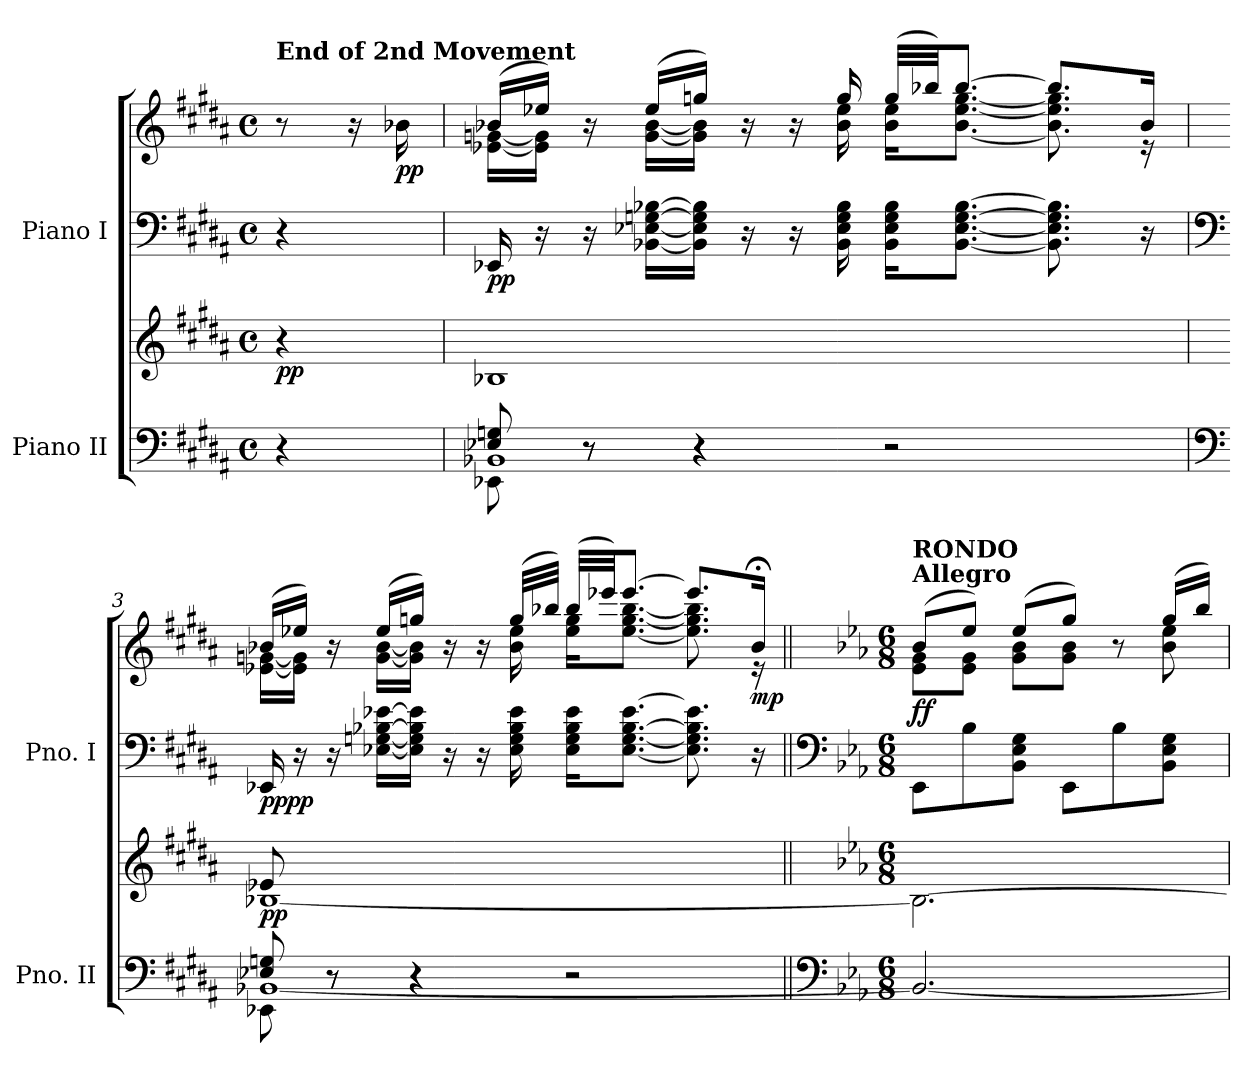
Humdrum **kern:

**kern	**kern	**dynam	**kern	**kern	**dynam
*part2	*part2	*part2	*part1	*part1	*part1
*staff4	*staff3	*staff3/4	*staff2	*staff1	*staff1/2
*I"Piano II	*	*	*I"Piano I	*	*
*I'Pno. II	*	*	*I'Pno. I	*	*
*clefF4	*clefG2	*	*clefF4	*clefG2	*
*k[f#c#g#d#a#]	*k[f#c#g#d#a#]	*	*k[f#c#g#d#a#]	*k[f#c#g#d#a#]	*
*M4/4	*M4/4	*	*M4/4	*M4/4	*
*met(c)	*met(c)	*	*met(c)	*met(c)	*
=1	=1	=1	=1	=1	=1
!	!	!	!	!LO:TX:a:B:t=End of 2nd Movement	!
!	!	!LO:DY:b	!	!	!
4r	4r	pp	4r	8r	.
.	.	.	.	16r	.
*	*	*	*	*MM48	*
!	!	!	!	!	!LO:DY:b
.	.	.	.	16b-X\	pp
=2	=2	=2	=2	=2	=2
*^	*	*	*	*^	*
*	*^	*	*	*	*	*	*
!	!	!	!	!	!	!	!	!LO:DY:b=2
8E-X/ 8Gn/	1BB-X	8EE-X\	1B-X	.	16EE-X/	(>16b-X/LL	[16e-X\ [16gn\LL	pp
.	.	.	.	.	16r	16ee-X/JJ)	16e-\] 16g\]JJ	.
8r	.	8r	.	.	16r	16r	16ryy	.
.	.	.	.	.	[16BB-X\ [16E-X\ [16Gn\ [16B-X\LL	(>16ee-/LL	[16g\ [16b-\LL	.
4r	.	4r	.	.	16BB-\] 16E-\] 16G\] 16B-\]JJ	16ggn/JJ)	16g\] 16b-\]JJ	.
.	.	.	.	.	16r	16r	16ryy	.
.	.	.	.	.	16r	16r	16ryy	.
.	.	.	.	.	16BB-\ 16E-\ 16G\ 16B-\	16gg/	16b-\ 16ee-\	.
2r	.	2r	.	.	16BB-\ 16E-\ 16G\ 16B-\KL	(>32gg/LLL	16b-\ 16ee-\KL	.
.	.	.	.	.	.	32bb-X/JJ)	.	.
.	.	.	.	.	[8.BB-\ [8.E-\ [8.G\ [8.B-\J	[8.bb-/J	[8.b-\ [8.ee-\ [8.gg\J	.
.	.	.	.	.	8.BB-\] 8.E-\] 8.G\] 8.B-\]	8.bb-/L]	8.b-\] 8.ee-\] 8.gg\]	.
.	.	.	.	.	16r	16b-/Jk	16r	.
=3	=3	=3	=3	=3	=3	=3	=3	=3
*clefF4	*	*	*	*	*clefF4	*	*	*
*	*	*	*	*	*	*MM48	*	*
*	*	*	*^	*	*	*	*	*
!	!	!	!	!	!LO:DY:b	!	!	!	!LO:DY:b=2
!	!	!	!	!	!	!	!	!	!LO:DY:n=1:b
8E-X/ 8Gn/	[1BB-X	8EE-X\	8e-X/	[1B-X	pp	16EE-X/	(>16b-X/LL	[16e-X\ [16gn\LL	pp pp
.	.	.	.	.	.	16r	16ee-X/JJ)	16e-\] 16g\]JJ	.
8r	.	8r	8ryy	.	.	16r	16r	16ryy	.
.	.	.	.	.	.	[16E-X\ [16Gn\ [16B-X\ [16e-X\LL	(>16ee-/LL	[16g\ [16b-\LL	.
4r	.	4r	4ryy	.	.	16E-\] 16G\] 16B-\] 16e-\]JJ	16ggn/JJ)	16g\] 16b-\]JJ	.
.	.	.	.	.	.	16r	16r	16ryy	.
.	.	.	.	.	.	16r	16r	16ryy	.
.	.	.	.	.	.	16E-\ 16G\ 16B-\ 16e-\	(>32gg/LLL	16b-\ 16ee-\	.
.	.	.	.	.	.	.	32bb-X/JJJ)	.	.
2r	.	2r	2ryy	.	.	16E-\ 16G\ 16B-\ 16e-\KL	(>32bb-/LLL	16ee-\ 16gg\KL	.
.	.	.	.	.	.	.	32eee-X/JJ)	.	.
.	.	.	.	.	.	[8.E-\ [8.G\ [8.B-\ [8.e-\J	[8.eee-/J	[8.ee-\ [8.gg\ [8.bb-\J	.
.	.	.	.	.	.	8.E-\] 8.G\] 8.B-\] 8.e-\]	8.eee-/L]	8.ee-\] 8.gg\] 8.bb-\]	.
*	*	*	*	*	*	*	*MM18	*	*
!	!	!	!	!	!	!	!	!	!LO:DY:n=2:b
.	.	.	.	.	.	16r	16b-;</Jk	16r	mp
*v	*v	*v	*	*	*	*	*	*	*
*	*v	*v	*	*	*	*	*
!!LO:LB:g=z	!!
=4||	=4||	=4||	=4||	=4||	=4||	=4||
*clefF4	*	*	*clefF4	*	*	*
*k[b-e-a-]	*k[b-e-a-]	*	*k[b-e-a-]	*k[b-e-a-]	*	*
*M6/8	*M6/8	*	*M6/8	*M6/8	*	*
!	!	!	!	!LO:TX:a:B:t=Allegro	!	!
!	!	!	!	!LO:TX:a:B:t=RONDO	!	!
!	!	!	!	!	!	!LO:DY:b
2.BB-/_	2.B-\_	.	8EE-\L	(>8b-/L	8e-\ 8g\L	ff
.	.	.	8B-\	8ee-/J)	8e-\ 8g\J	.
.	.	.	8BB-\ 8E-\ 8G\J	(>8ee-/L	8g\ 8b-\L	.
.	.	.	8EE-\L	8gg/J)	8g\ 8b-\J	.
.	.	.	8B-\	8r	8ryy	.
.	.	.	8BB-\ 8E-\ 8G\J	(>16gg/LL	8b-\ 8ee-\	.
.	.	.	.	16bb-/JJ)	.	.
*	*	*	*	*v	*v	*
=	=	=	=	=	=
*-	*-	*-	*-	*-	*-
